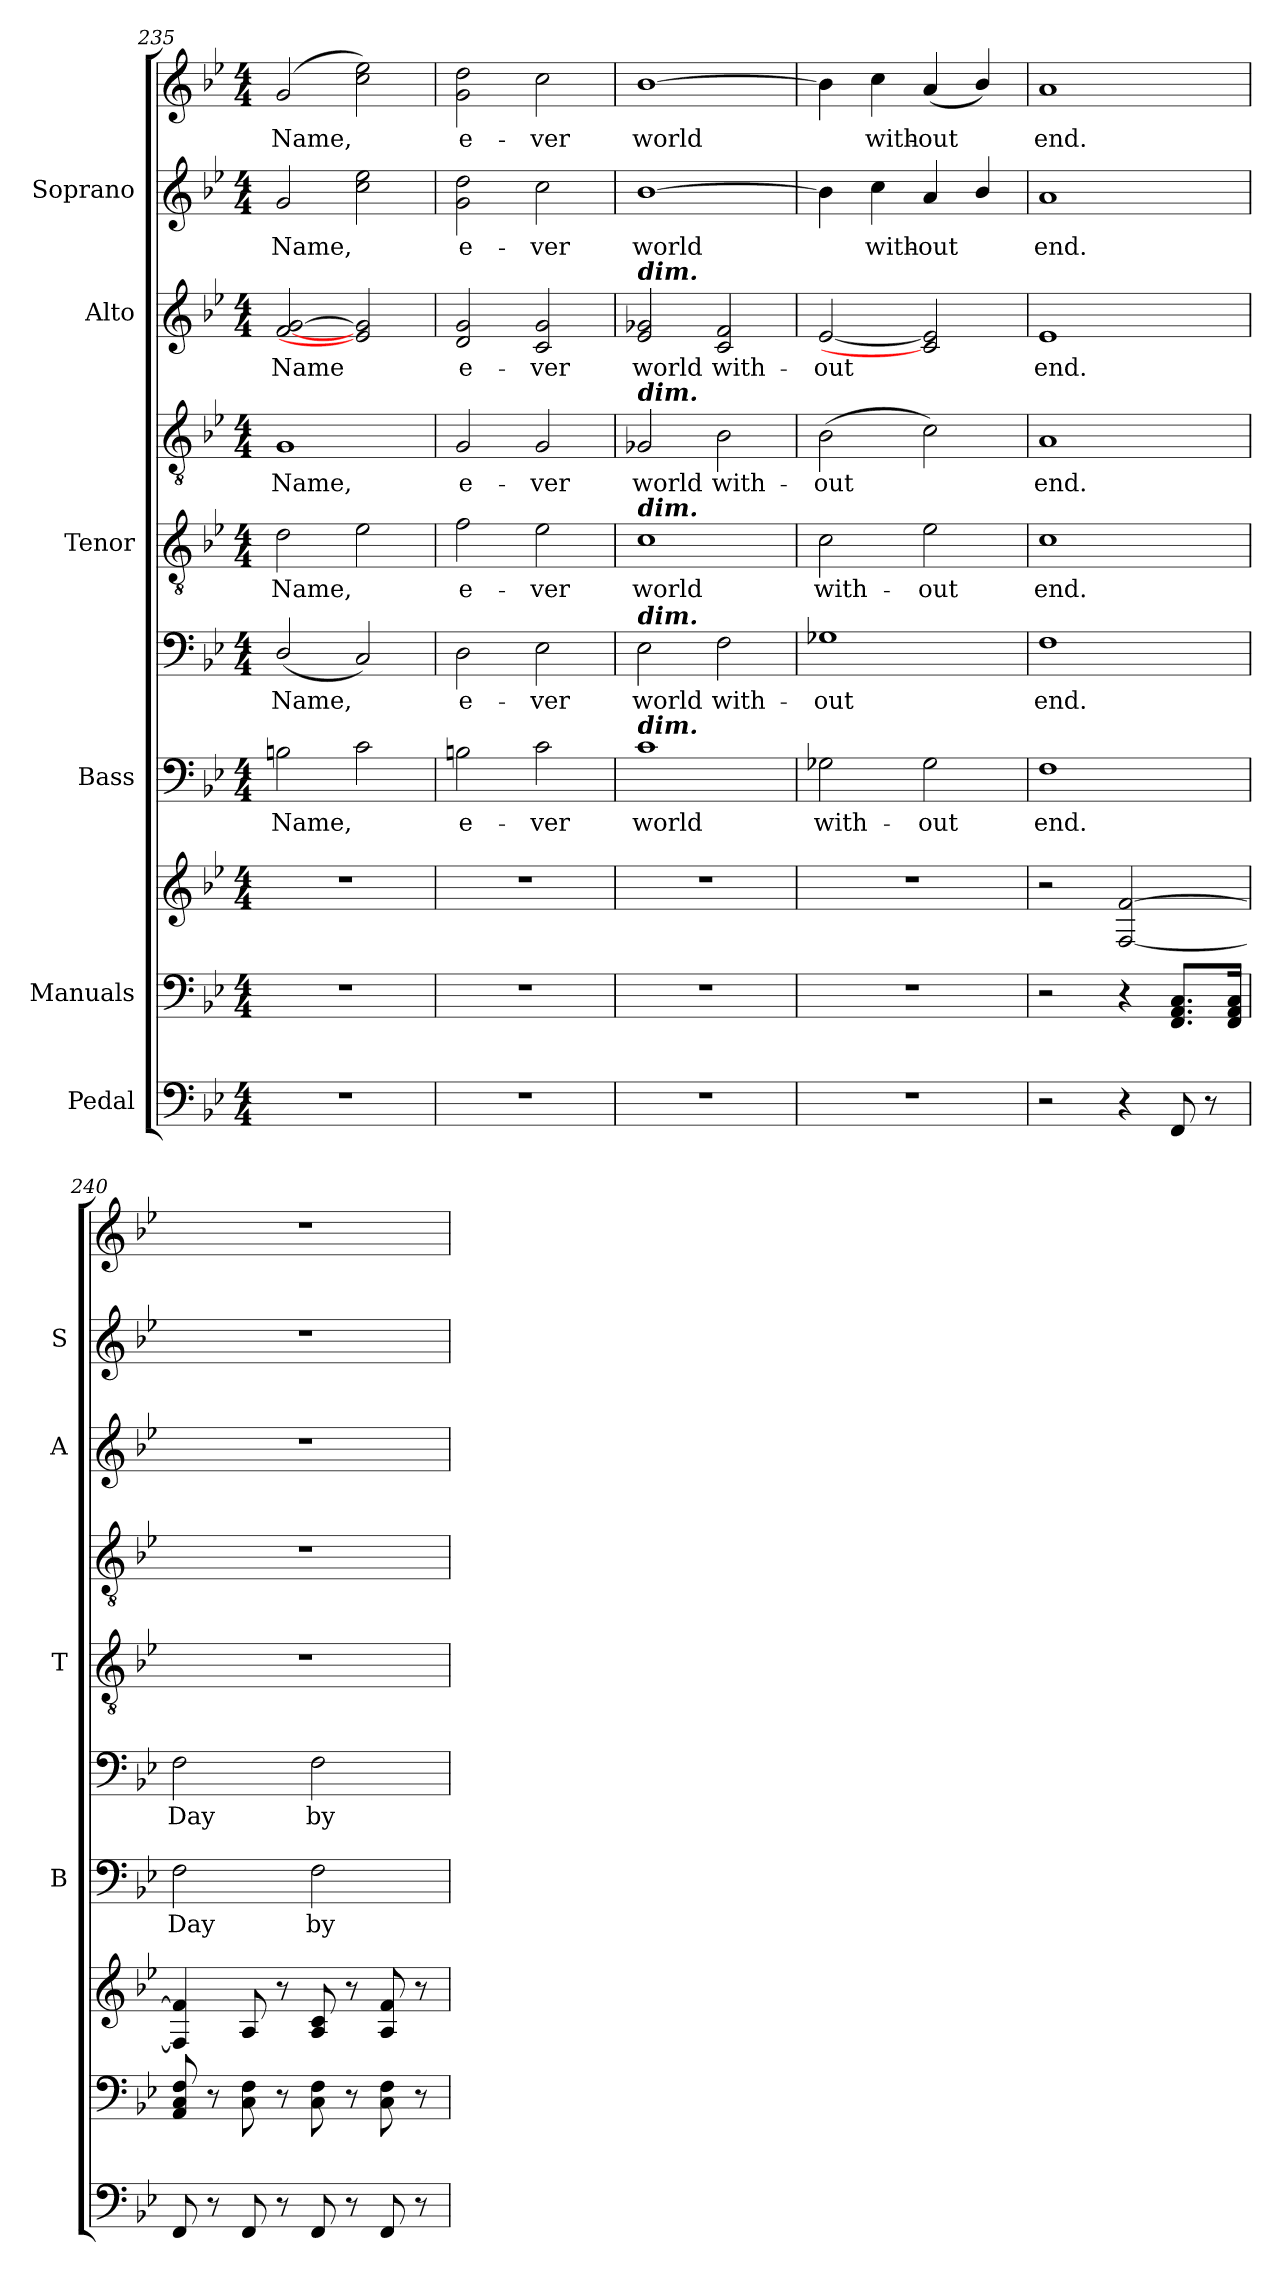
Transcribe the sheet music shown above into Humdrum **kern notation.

**kern	**kern	**kern	**kern	**text	**kern	**text	**kern	**text	**kern	**text	**kern	**text	**kern	**text	**kern	**text
*part6	*part5	*part5	*part4	*part4	*part4	*part4	*part3	*part3	*part3	*part3	*part2	*part2	*part1	*part1	*part1	*part1
*staff10	*staff9	*staff8	*staff7	*staff7	*staff6	*staff6	*staff5	*staff5	*staff4	*staff4	*staff3	*staff3	*staff2	*staff2	*staff1	*staff1
*I"Pedal	*I"Manuals	*	*I"Bass	*	*	*	*I"Tenor	*	*	*	*I"Alto	*	*I"Soprano	*	*	*
*	*	*	*I'B	*	*	*	*I'T	*	*	*	*I'A	*	*I'S	*	*	*
*clefF4	*clefF4	*clefG2	*clefF4	*	*clefF4	*	*clefGv2	*	*clefGv2	*	*clefG2	*	*	*	*clefG2	*
*k[b-e-]	*k[b-e-]	*k[b-e-]	*k[b-e-]	*	*k[b-e-]	*	*k[b-e-]	*	*k[b-e-]	*	*k[b-e-]	*	*k[b-e-]	*	*k[b-e-]	*
*B-:	*B-:	*B-:	*B-:	*	*B-:	*	*B-:	*	*B-:	*	*B-:	*	*B-:	*	*B-:	*
*M4/4	*M4/4	*M4/4	*M4/4	*	*M4/4	*	*M4/4	*	*M4/4	*	*M4/4	*	*M4/4	*	*M4/4	*
=235	=235	=235	=235	=235	=235	=235	=235	=235	=235	=235	=235	=235	=235	=235	=235	=235
!	!	!	!	!LO:LY:b	!	!LO:LY:b	!	!LO:LY:b	!	!LO:LY:b	!	!LO:LY:b	!	!LO:LY:b	!	!LO:LY:b
1r	1r	1r	2Bn	Name,	(<2D/	Name,	2d	Name,	1G	Name,	[2f [2g	Name	2g	Name,	(2g	Name,
.	.	.	2c	.	2C)	.	2e-	.	.	.	2e-] 2g]	.	2cc 2ee-	.	2cc 2ee-)	.
=236	=236	=236	=236	=236	=236	=236	=236	=236	=236	=236	=236	=236	=236	=236	=236	=236
!	!	!	!	!LO:LY:b	!	!LO:LY:b	!	!LO:LY:b	!	!LO:LY:b	!	!LO:LY:b	!	!LO:LY:b	!	!LO:LY:b
1r	1r	1r	2Bn	e-	2D	e-	2f	e-	2G	e-	2d 2g	e-	2g 2dd	e-	2g 2dd	e-
!	!	!	!	!LO:LY:b	!	!LO:LY:b	!	!LO:LY:b	!	!LO:LY:b	!	!LO:LY:b	!	!LO:LY:b	!	!LO:LY:b
.	.	.	2c	-ver	2E-	-ver	2e-	-ver	2G	-ver	2c 2g	-ver	2cc	-ver	2cc	-ver
=237	=237	=237	=237	=237	=237	=237	=237	=237	=237	=237	=237	=237	=237	=237	=237	=237
!	!	!	!	!	!	!	!	!	!	!	!LO:TX:a:Bi:t=dim.	!	!	!	!	!
!	!	!	!	!	!	!	!	!	!LO:TX:a:Bi:t=dim.	!	!	!	!	!	!	!
!	!	!	!	!	!	!	!LO:TX:a:Bi:t=dim.	!	!	!	!	!	!	!	!	!
!	!	!	!	!	!LO:TX:a:Bi:t=dim.	!	!	!	!	!	!	!	!	!	!	!
!	!	!	!LO:TX:a:Bi:t=dim.	!	!	!	!	!	!	!	!	!	!	!	!	!
!	!	!	!	!LO:LY:b	!	!LO:LY:b	!	!LO:LY:b	!	!LO:LY:b	!	!LO:LY:b	!	!LO:LY:b	!	!LO:LY:b
1r	1r	1r	1c	-world	2E-	world	1c	-world	2G-X	world	2e- 2g-X	world	[1b-	world	[1b-	world
!	!	!	!	!	!	!LO:LY:b	!	!	!	!LO:LY:b	!	!LO:LY:b	!	!	!	!
.	.	.	.	.	2F	with-	.	.	2B-	with-	2c 2f	with-	.	.	.	.
=238	=238	=238	=238	=238	=238	=238	=238	=238	=238	=238	=238	=238	=238	=238	=238	=238
!	!	!	!	!LO:LY:b	!	!LO:LY:b	!	!LO:LY:b	!	!LO:LY:b	!	!LO:LY:b	!	!	!	!
1r	1r	1r	2G-X	with-	1G-X	out	2c	with-	(>2B-	out	[2e-	-out	4b-]	.	4b-]	.
!	!	!	!	!	!	!	!	!	!	!	!	!	!	!LO:LY:b	!	!LO:LY:b
.	.	.	.	.	.	.	.	.	.	.	.	.	4cc	with-	4cc	with-
!	!	!	!	!LO:LY:b	!	!	!	!LO:LY:b	!	!	!	!	!	!LO:LY:b	!	!LO:LY:b
.	.	.	2G-	-out	.	.	2e-	-out	2c)	.	2c] 2e-]	.	4a	-out	(<4a	-out
.	.	.	.	.	.	.	.	.	.	.	.	.	4b-/	.	4b-/)	.
=239	=239	=239	=239	=239	=239	=239	=239	=239	=239	=239	=239	=239	=239	=239	=239	=239
!	!	!	!	!LO:LY:b	!	!LO:LY:b	!	!LO:LY:b	!	!LO:LY:b	!	!LO:LY:b	!	!LO:LY:b	!	!LO:LY:b
2r	2r	2r	1F	end.	1F	end.	1c	end.	1A	end.	1e-	end.	1a	end.	1a	end.
4r	4r	[2F [2f	.	.	.	.	.	.	.	.	.	.	.	.	.	.
8FF	8.FF 8.AA 8.CL	.	.	.	.	.	.	.	.	.	.	.	.	.	.	.
8r	.	.	.	.	.	.	.	.	.	.	.	.	.	.	.	.
.	16FF 16AA 16CJ	.	.	.	.	.	.	.	.	.	.	.	.	.	.	.
=240	=240	=240	=240	=240	=240	=240	=240	=240	=240	=240	=240	=240	=240	=240	=240	=240
!	!	!	!	!LO:LY:b	!	!LO:LY:b	!	!	!	!	!	!	!	!	!	!
8FF	8AA 8C 8F	4F] 4f]	2F	Day	2F	Day	1r	.	1r	.	1r	.	1r	.	1r	.
8r	8r	.	.	.	.	.	.	.	.	.	.	.	.	.	.	.
8FF	8C 8F	8A	.	.	.	.	.	.	.	.	.	.	.	.	.	.
8r	8r	8r	.	.	.	.	.	.	.	.	.	.	.	.	.	.
!	!	!	!	!LO:LY:b	!	!LO:LY:b	!	!	!	!	!	!	!	!	!	!
8FF	8C 8F	8A 8c	2F	by	2F	by	.	.	.	.	.	.	.	.	.	.
8r	8r	8r	.	.	.	.	.	.	.	.	.	.	.	.	.	.
8FF	8C 8F	8A 8f	.	.	.	.	.	.	.	.	.	.	.	.	.	.
8r	8r	8r	.	.	.	.	.	.	.	.	.	.	.	.	.	.
=	=	=	=	=	=	=	=	=	=	=	=	=	=	=	=	=
*-	*-	*-	*-	*-	*-	*-	*-	*-	*-	*-	*-	*-	*-	*-	*-	*-
